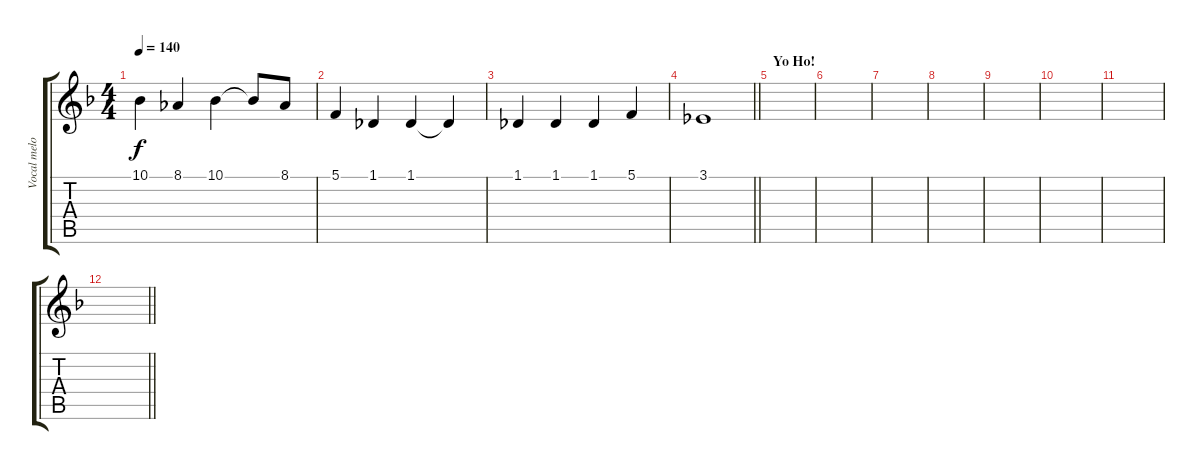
\track ("Vocal melody" "Vocal melo") {instrument lead6voice}
\staff {score tabs}
\tuning (C4 G3 Eb3 Bb2 F2 C2) {hide}
\ts (4 4)
\tempo 140
\clef g2
\ks dminor
10.1.4{dy f} 8.1.4 10.1.4 10.1{t}.8 8.1.8 |
5.1.4 1.1.4 1.1.4 1.1{t}.4 |
1.1.4 1.1.4 1.1.4 5.1.4 |
\barLineRight lightlight
3.1.1 |
\section ("" "Yo Ho!")
|
|
|
|
|
|
|
\barLineRight lightlight
